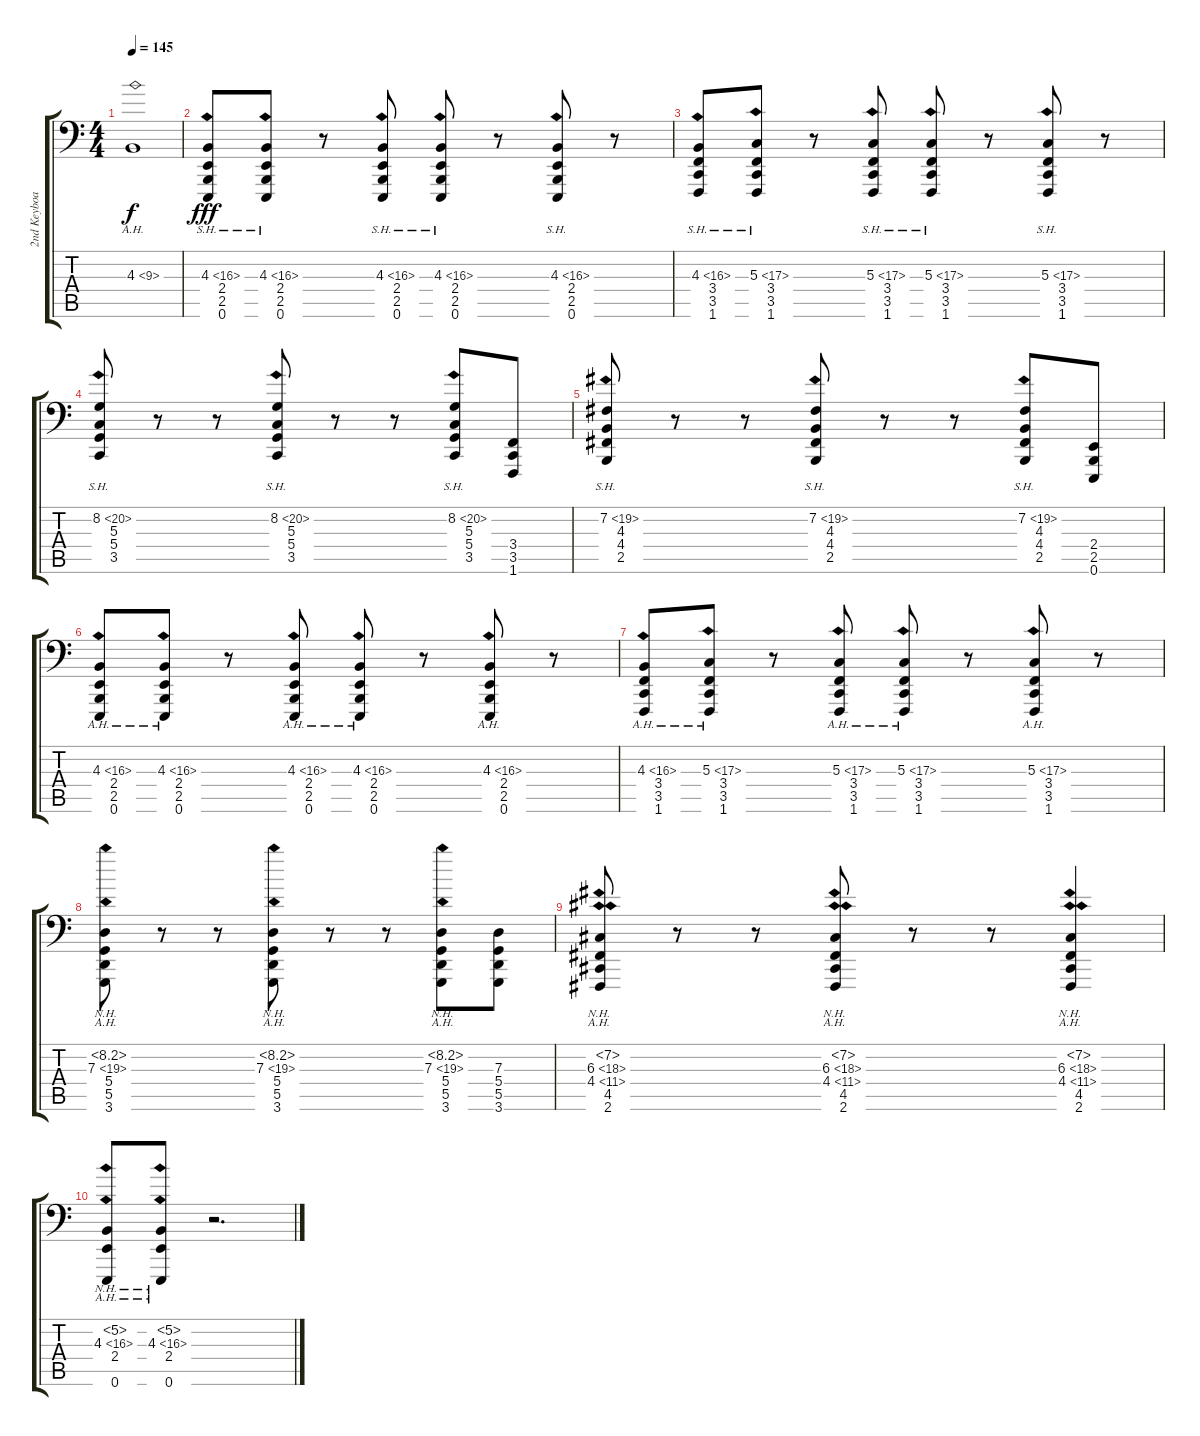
\track ("2nd Keyboard Synth" "2nd Keyboa") {instrument choiraahs}
\staff {score tabs}
\tuning (E3 B2 G2 D2 A1 E1) {hide}
\ts (4 4)
\tempo 145
\clef f4
\ks c
4.3{ah 5}.1{dy f instrument stringensemble1} |
(4.3{sh 12} 2.4 2.5 0.6).8{dy fff instrument choiraahs} (4.3{sh 12} 2.4 2.5 0.6).8 r.8 (4.3{sh 12} 2.4 2.5 0.6).8 (4.3{sh 12} 2.4 2.5 0.6).8 r.8 (4.3{sh 12} 2.4 2.5 0.6).8 r.8 |
(4.3{sh 12} 3.4 3.5 1.6).8 (5.3{sh 12} 3.4 3.5 1.6).8 r.8 (5.3{sh 12} 3.4 3.5 1.6).8 (5.3{sh 12} 3.4 3.5 1.6).8 r.8 (5.3{sh 12} 3.4 3.5 1.6).8 r.8 |
(8.2{sh 12} 5.3 5.4 3.5).8 r.8 r.8 (8.2{sh 12} 5.3 5.4 3.5).8 r.8 r.8 (8.2{sh 12} 5.3 5.4 3.5).8 (3.4 3.5 1.6).8 |
(7.2{sh 12} 4.3 4.4 2.5).8 r.8 r.8 (7.2{sh 12} 4.3 4.4 2.5).8 r.8 r.8 (7.2{sh 12} 4.3 4.4 2.5).8 (2.4 2.5 0.6).8 |
(4.3{ah 12} 2.4 2.5 0.6).8 (4.3{ah 12} 2.4 2.5 0.6).8 r.8 (4.3{ah 12} 2.4 2.5 0.6).8 (4.3{ah 12} 2.4 2.5 0.6).8 r.8 (4.3{ah 12} 2.4 2.5 0.6).8 r.8 |
(4.3{ah 12} 3.4 3.5 1.6).8 (5.3{ah 12} 3.4 3.5 1.6).8 r.8 (5.3{ah 12} 3.4 3.5 1.6).8 (5.3{ah 12} 3.4 3.5 1.6).8 r.8 (5.3{ah 12} 3.4 3.5 1.6).8 r.8 |
(8.2{nh} 7.3{ah 12} 5.4 5.5 3.6).8 r.8 r.8 (8.2{nh} 7.3{ah 12} 5.4 5.5 3.6).8 r.8 r.8 (8.2{nh} 7.3{ah 12} 5.4 5.5 3.6).8 (7.3 5.4 5.5 3.6).8 |
(7.2{nh} 6.3{ah 12} 4.4{ah 7} 4.5 2.6).8 r.8 r.8 (7.2{nh} 6.3{ah 12} 4.4{ah 7} 4.5 2.6).8 r.8 r.8 (7.2{nh} 6.3{ah 12} 4.4{ah 7} 4.5 2.6).4 |
(5.2{nh} 4.3{ah 12} 2.4 0.6).8 (5.2{nh} 4.3{ah 12} 2.4 0.6).8 r.2{d}
